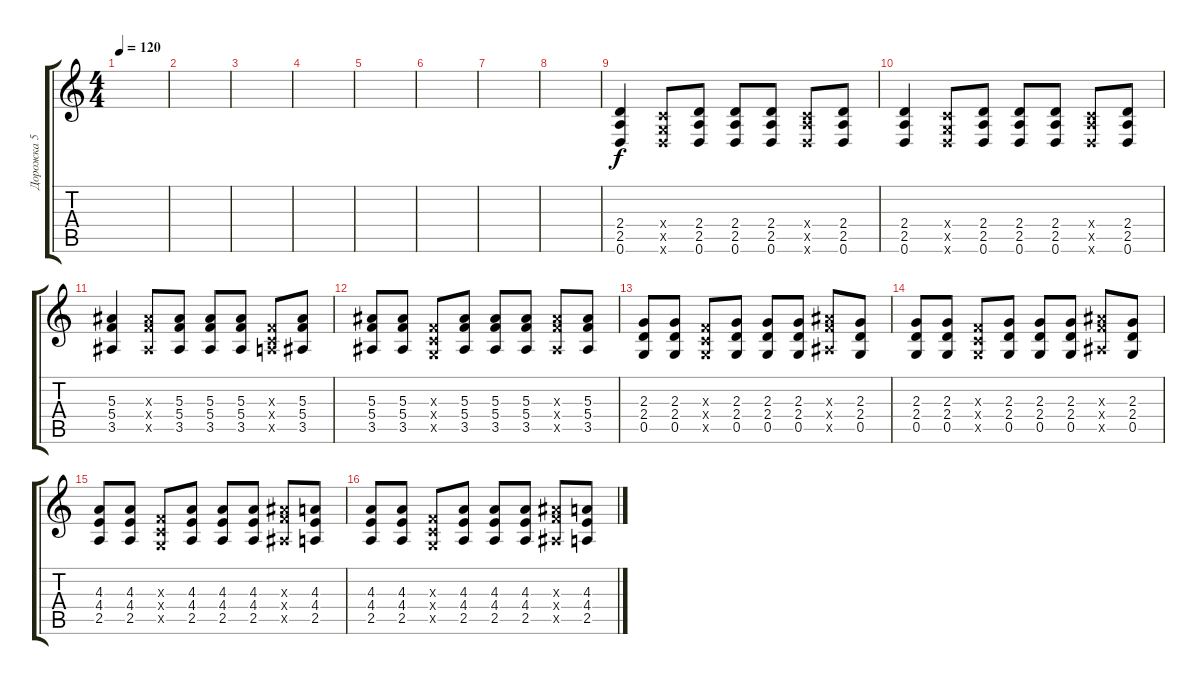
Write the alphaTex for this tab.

\track ("Дорожка 5" "Дорожка 5") {instrument distortionguitar}
\staff {score tabs}
\tuning (D4 A3 F3 C3 G2 D2) {hide}
\ts (4 4)
\tempo 120
\clef g2
\ks c
|
|
|
|
|
|
|
|
(2.4 2.5 0.6).4 (0.4{x} 0.5{x} 0.6{x}).8 (2.4 2.5 0.6).8 (2.4 2.5 0.6).8 (2.4 2.5 0.6).8 (0.4{x} 2.5{x} 0.6{x}).8 (2.4 2.5 0.6).8 |
(2.4 2.5 0.6).4 (0.4{x} 0.5{x} 0.6{x}).8 (2.4 2.5 0.6).8 (2.4 2.5 0.6).8 (2.4 2.5 0.6).8 (0.4{x} 2.5{x} 0.6{x}).8 (2.4 2.5 0.6).8 |
(5.3 5.4 3.5).4 (5.3{x} 5.4{x} 3.5{x}).8 (5.3 5.4 3.5).8 (5.3 5.4 3.5).8 (5.3 5.4 3.5).8 (0.3{x} 0.4{x} 2.5{x}).8 (5.3 5.4 3.5).8 |
(5.3 5.4 3.5).8 (5.3 5.4 3.5).8 (0.3{x} 0.4{x} 0.5{x}).8 (5.3 5.4 3.5).8 (5.3 5.4 3.5).8 (5.3 5.4 3.5).8 (5.3{x} 5.4{x} 3.5{x}).8 (5.3 5.4 3.5).8 |
(2.3 2.4 0.5).8 (2.3 2.4 0.5).8 (0.3{x} 0.4{x} 0.5{x}).8 (2.3 2.4 0.5).8 (2.3 2.4 0.5).8 (2.3 2.4 0.5).8 (5.3{x} 5.4{x} 3.5{x}).8 (2.3 2.4 0.5).8 |
(2.3 2.4 0.5).8 (2.3 2.4 0.5).8 (0.3{x} 0.4{x} 0.5{x}).8 (2.3 2.4 0.5).8 (2.3 2.4 0.5).8 (2.3 2.4 0.5).8 (5.3{x} 5.4{x} 3.5{x}).8 (2.3 2.4 0.5).8 |
(4.3 4.4 2.5).8 (4.3 4.4 2.5).8 (0.3{x} 0.4{x} 0.5{x}).8 (4.3 4.4 2.5).8 (4.3 4.4 2.5).8 (4.3 4.4 2.5).8 (5.3{x} 5.4{x} 3.5{x}).8 (4.3 4.4 2.5).8 |
(4.3 4.4 2.5).8 (4.3 4.4 2.5).8 (0.3{x} 0.4{x} 0.5{x}).8 (4.3 4.4 2.5).8 (4.3 4.4 2.5).8 (4.3 4.4 2.5).8 (5.3{x} 5.4{x} 3.5{x}).8 (4.3 4.4 2.5).8
